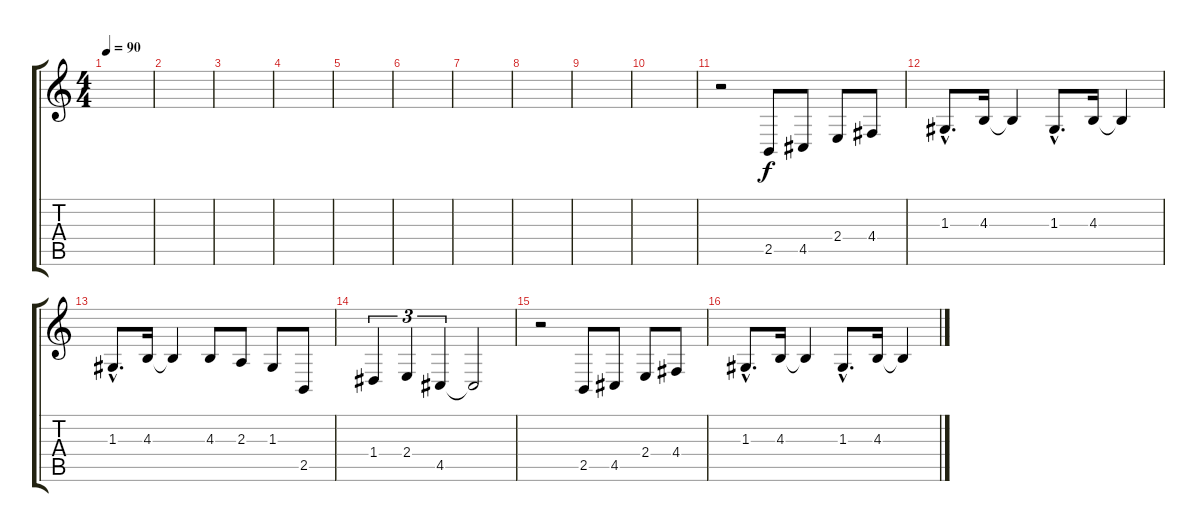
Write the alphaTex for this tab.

\track "" {instrument sopranosax}
\staff {score tabs}
\tuning (E4 B3 G3 D3 A2 E2) {hide}
\ts (4 4)
\tempo 90
\clef g2
\ks c
|
|
|
|
|
|
|
|
|
|
r.2 2.5.8{txt ""} 4.5.8{txt ""} 2.4.8{txt ""} 4.4.8{txt ""} |
1.3{hac}.8{d txt ""} 4.3.16{txt ""} 4.3{t}.4 1.3{hac}.8{d txt ""} 4.3.16{txt ""} 4.3{t}.4 |
1.3{hac}.8{d txt ""} 4.3.16{txt ""} 4.3{t}.4 4.3.8{txt ""} 2.3.8{txt ""} 1.3.8{txt ""} 2.5.8{txt ""} |
1.4.4{tu (3 2) txt ""} 2.4.4{tu (3 2) txt ""} 4.5.4{tu (3 2) txt ""} 4.5{t}.2 |
r.2 2.5.8{txt ""} 4.5.8{txt ""} 2.4.8{txt ""} 4.4.8{txt ""} |
1.3{hac}.8{d txt ""} 4.3.16{txt ""} 4.3{t}.4 1.3{hac}.8{d txt ""} 4.3.16{txt ""} 4.3{t}.4
